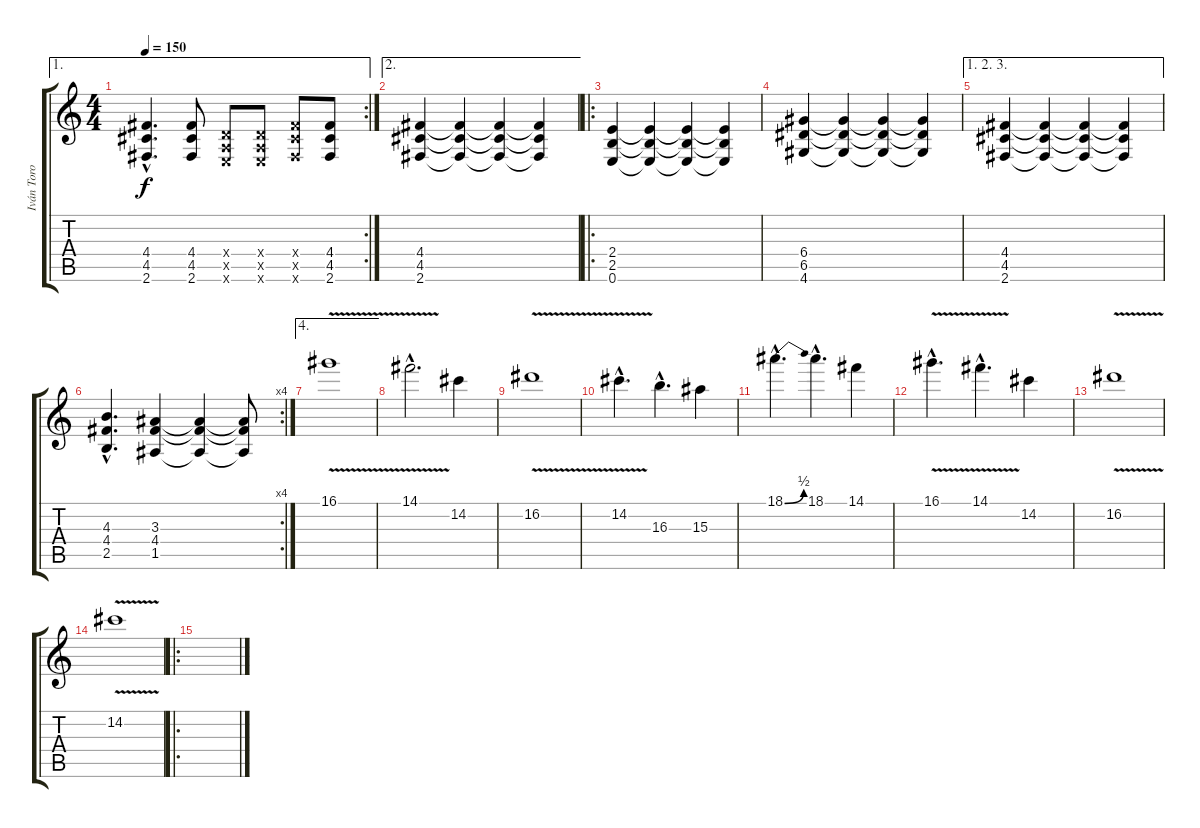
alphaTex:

\track ("Iván Toro (guitarra)" "Iván Toro ") {instrument distortionguitar}
\staff {score tabs}
\tuning (E4 B3 G3 D3 A2 E2) {hide}
\ae 1
\rc 2
\ts (4 4)
\tempo 150
\clef g2
\ks c
(4.4{hac} 4.5{hac} 2.6{hac}).4{d dy f} (4.4 4.5 2.6).8 (0.4{x} 0.5{x} 0.6{x}).8 (0.4{x} 0.5{x} 0.6{x}).8 (4.4{x} 4.5{x} 2.6{x}).8 (4.4 4.5 2.6).8 |
\ae 2
(4.4 4.5 2.6).4 (4.4{t} 4.5{t} 2.6{t}).4 (4.4{t} 4.5{t} 2.6{t}).4 (4.4{t} 4.5{t} 2.6{t}).4 |
\ro
(2.4 2.5 0.6).4 (2.4{t} 2.5{t} 0.6{t}).4 (2.4{t} 2.5{t} 0.6{t}).4 (2.4{t} 2.5{t} 0.6{t}).4 |
(6.4 6.5 4.6).4 (6.4{t} 6.5{t} 4.6{t}).4 (6.4{t} 6.5{t} 4.6{t}).4 (6.4{t} 6.5{t} 4.6{t}).4 |
\ae (1 2 3)
(4.4 4.5 2.6).4 (4.4{t} 4.5{t} 2.6{t}).4 (4.4{t} 4.5{t} 2.6{t}).4 (4.4{t} 4.5{t} 2.6{t}).4 |
\rc 4
(4.3{hac} 4.4{hac} 2.5{hac}).4{d} (3.3 4.4 1.5).4 (3.3{t} 4.4{t} 1.5{t}).4 (3.3{t} 4.4{t} 1.5{t}).8 |
\ae 4
16.1{v}.1 |
14.1{v hac}.2{d} 14.2.4 |
16.2{v}.1 |
14.2{v hac}.4{d} 16.3{hac}.4{d} 15.3.4 |
18.1{be (bend 0 0 60 2) hac}.4{d} 18.1{hac}.4{d} 14.1.4 |
16.1{v hac}.4{d} 14.1{v hac}.4{d} 14.2.4 |
16.2{v}.1 |
14.2{v}.1 |
\ro
